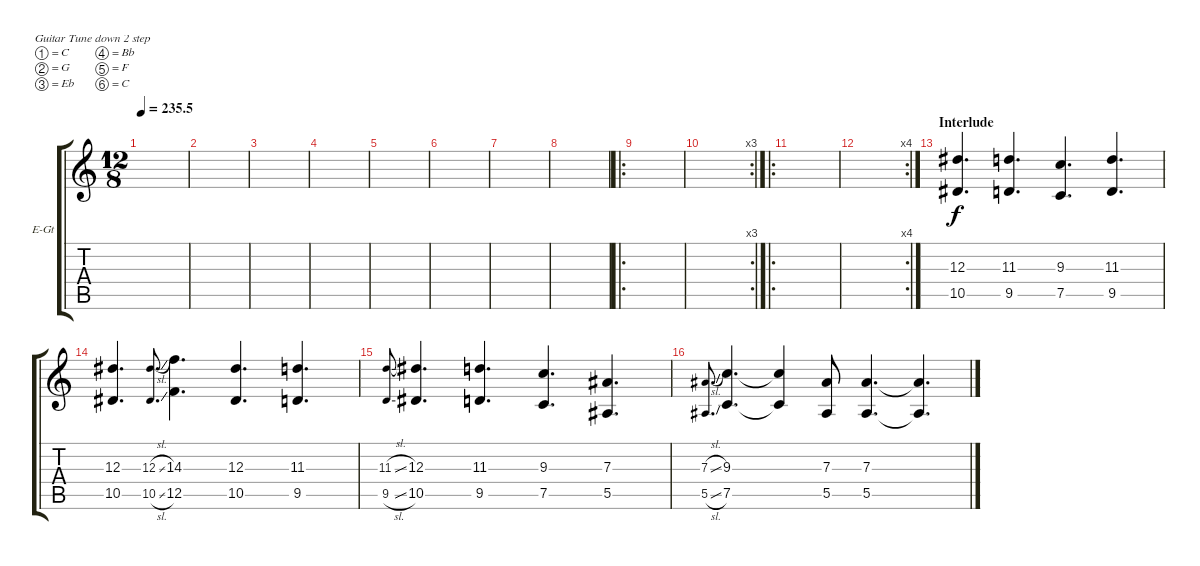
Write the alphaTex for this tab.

\bracketExtendMode groupsimilarinstruments
\firstSystemTrackNameOrientation horizontal
\otherSystemsTrackNameOrientation horizontal
\track ("Lead Guitar 1" "E-Gt") {instrument overdrivenguitar}
\staff {score tabs}
\tuning (C4 G3 Eb3 Bb2 F2 C2)
\ts (12 8)
\tempo
235.5
\accidentals auto
\clef g2
\ottava regular
\simile none
\scale
0.333333
\ks c
|
\scale
0.333333 |
\scale
0.333333 |
\scale
0.333333 |
\scale
0.333333 |
\scale
0.333333 |
\scale
0.312821 |
\scale
0.312821 |
\ro
\scale
0.374359 |
\rc 3
\scale
0.323671 |
\ro
\scale
0.352657 |
\rc 4
\scale
0.323671 |
\section ("" "Interlude")
\scale
0.333333 (10.5 12.3).4{d} (9.5 11.3).4{d} (7.5 9.3).4{d} (9.5 11.3).4{d} |
\scale
0.333333 (10.5 12.3).4{d} (10.5{sl} 12.3{sl}).8{d gr onbeat} (12.5 14.3).4{d} (10.5 12.3).4{d} (9.5 11.3).4{d} |
\scale
0.333333 (9.5{sl} 11.3{sl}).8{gr onbeat} (10.5 12.3).4{d} (9.5 11.3).4{d} (7.5 9.3).4{d} (5.5 7.3).4{d} |
\scale
0.333333 (5.5{sl} 7.3{sl}).8{d gr onbeat} (7.5 9.3).4{d} (7.5{t} 9.3{t}).4 (5.5 7.3).8 (5.5 7.3).4{d} (5.5{t} 7.3{t}).4{d}
